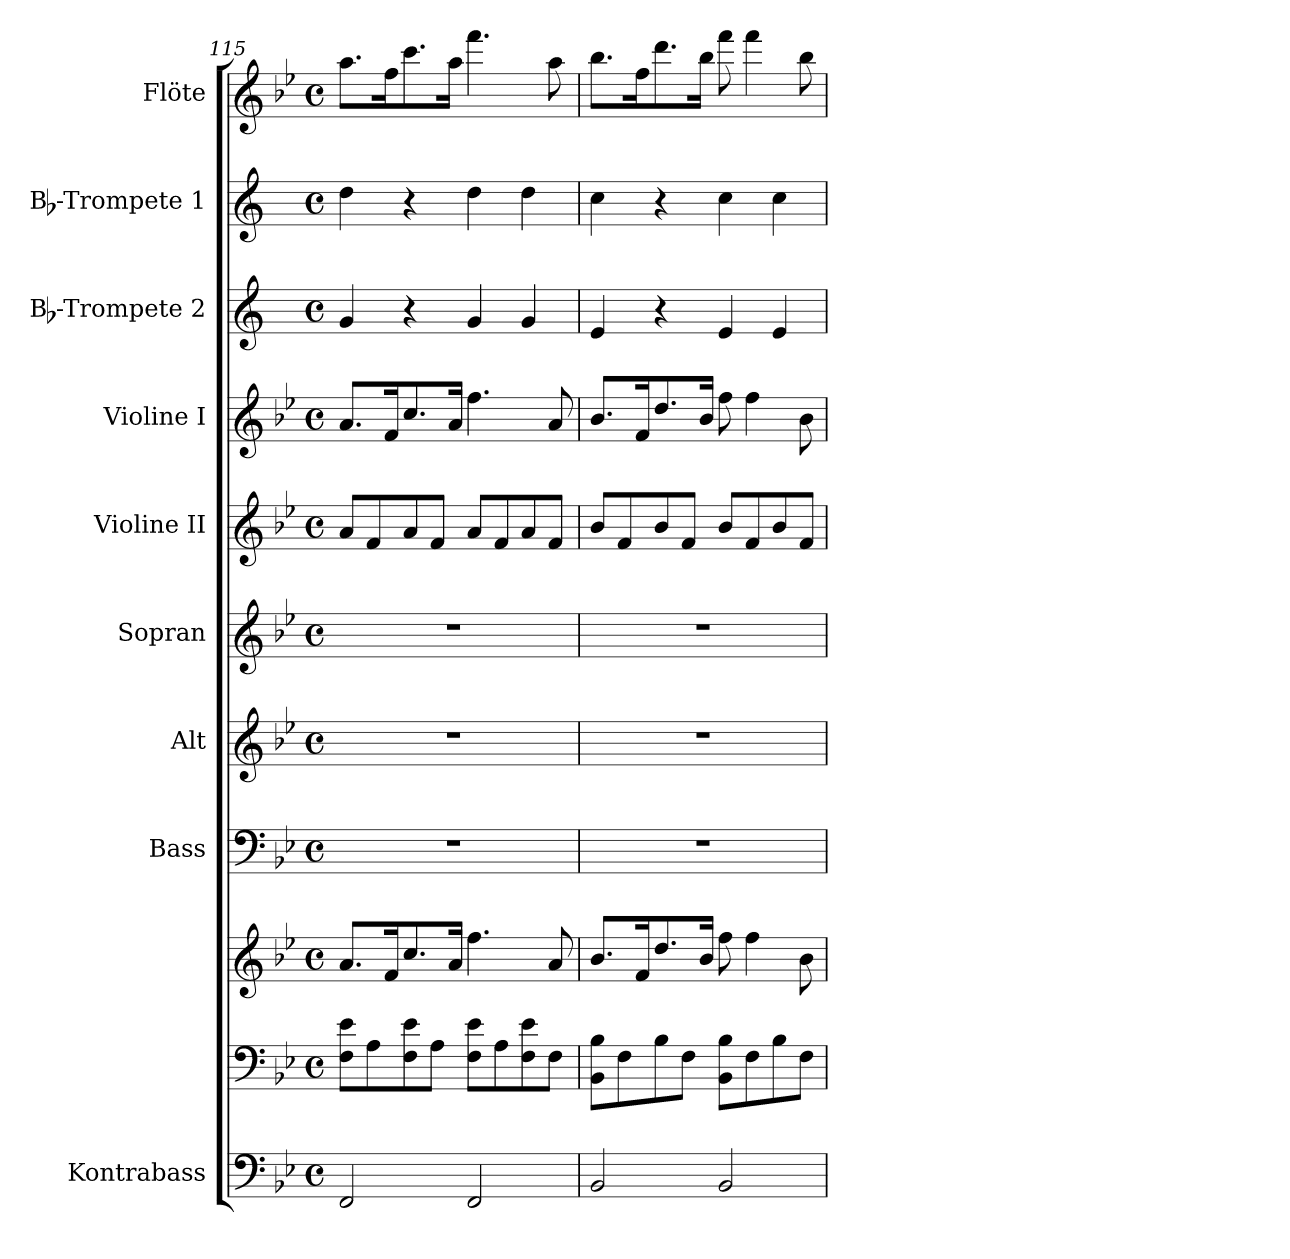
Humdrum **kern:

**kern	**kern	**kern	**kern	**kern	**kern	**kern	**kern	**kern	**kern	**kern
*part10	*part9	*part9	*part8	*part7	*part6	*part5	*part4	*part3	*part2	*part1
*staff11	*staff10	*staff9	*staff8	*staff7	*staff6	*staff5	*staff4	*staff3	*staff2	*staff1
*I"Kontrabass	*	*	*I"Bass	*I"Alt	*I"Sopran	*I"Violine II	*I"Violine I	*I"Bb-Trompete 2	*I"Bb-Trompete 1	*I"Flöte
*I'Kb.	*	*	*I'B.	*I'A.	*I'S.	*I'Vl. II	*I'Vl. I	*I'Bb Trp. 2	*I'Bb Trp. 1	*I'Fl.
*clefF4	*clefF4	*clefG2	*clefF4	*clefG2	*clefG2	*clefG2	*clefG2	*clefG2	*clefG2	*clefG2
*ITrd7c12	*	*	*	*	*	*	*	*ITrd1c2	*ITrd1c2	*
*k[b-e-]	*k[b-e-]	*k[b-e-]	*k[b-e-]	*k[b-e-]	*k[b-e-]	*k[b-e-]	*k[b-e-]	*k[b-e-]	*k[b-e-]	*k[b-e-]
*B-:	*B-:	*B-:	*B-:	*B-:	*B-:	*B-:	*B-:	*B-:	*B-:	*B-:
*M4/4	*M4/4	*M4/4	*M4/4	*M4/4	*M4/4	*M4/4	*M4/4	*M4/4	*M4/4	*M4/4
*met(c)	*met(c)	*met(c)	*met(c)	*met(c)	*met(c)	*met(c)	*met(c)	*met(c)	*met(c)	*met(c)
=115	=115	=115	=115	=115	=115	=115	=115	=115	=115	=115
2FFF/	8F\ 8e-\L	8.a/L	1r	1r	1r	8a/L	8.a/L	4f/	4cc\	8.aa\L
.	8A\	.	.	.	.	8f/	.	.	.	.
.	.	16f/k	.	.	.	.	16f/k	.	.	16ff\k
.	8F\ 8e-\	8.cc/	.	.	.	8a/	8.cc/	4r	4r	8.ccc\
.	8A\J	.	.	.	.	8f/J	.	.	.	.
.	.	16a/Jk	.	.	.	.	16a/Jk	.	.	16aa\Jk
2FFF/	8F\ 8e-\L	4.ff\	.	.	.	8a/L	4.ff\	4f/	4cc\	4.fff\
.	8A\	.	.	.	.	8f/	.	.	.	.
.	8F\ 8e-\	.	.	.	.	8a/	.	4f/	4cc\	.
.	8F\J	8a/	.	.	.	8f/J	8a/	.	.	8aa\
=116	=116	=116	=116	=116	=116	=116	=116	=116	=116	=116
2BBB-/	8BB-\ 8B-\L	8.b-/L	1r	1r	1r	8b-/L	8.b-/L	4d/	4b-\	8.bb-\L
.	8F\	.	.	.	.	8f/	.	.	.	.
.	.	16f/k	.	.	.	.	16f/k	.	.	16ff\k
.	8B-\	8.dd/	.	.	.	8b-/	8.dd/	4r	4r	8.ddd\
.	8F\J	.	.	.	.	8f/J	.	.	.	.
.	.	16b-/Jk	.	.	.	.	16b-/Jk	.	.	16bb-\Jk
2BBB-/	8BB-\ 8B-\L	8ff\	.	.	.	8b-/L	8ff\	4d/	4b-\	8fff\
.	8F\	4ff\	.	.	.	8f/	4ff\	.	.	4fff\
.	8B-\	.	.	.	.	8b-/	.	4d/	4b-\	.
.	8F\J	8b-\	.	.	.	8f/J	8b-\	.	.	8bb-\
=	=	=	=	=	=	=	=	=	=	=
*-	*-	*-	*-	*-	*-	*-	*-	*-	*-	*-
